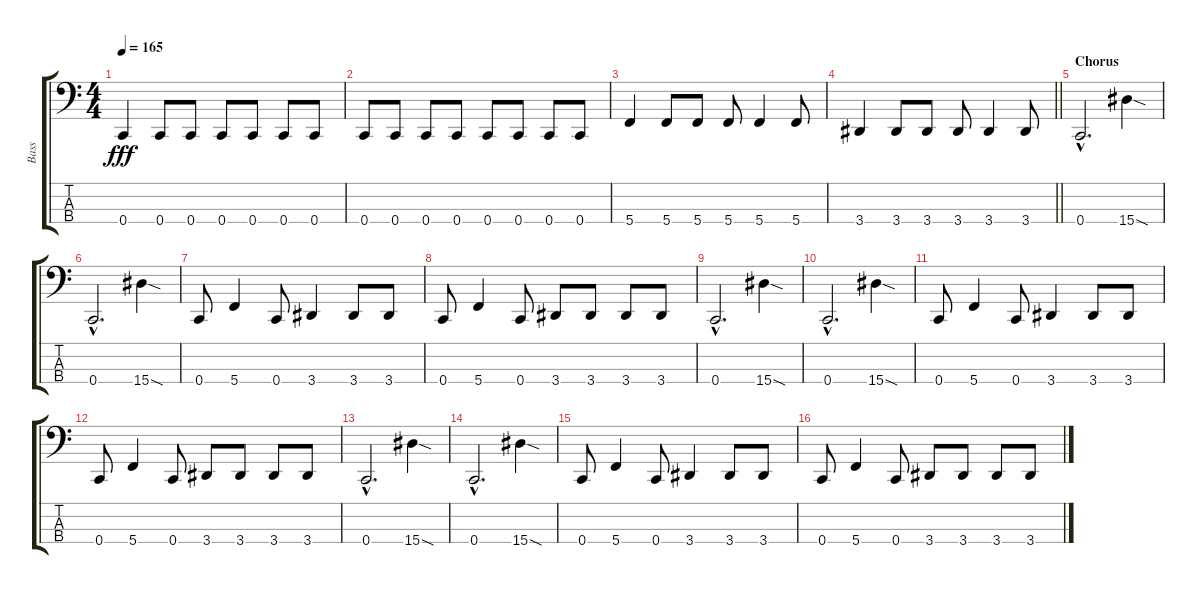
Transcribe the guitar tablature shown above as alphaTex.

\track ("Bass" "Bass") {instrument electricbassfinger}
\staff {score tabs}
\tuning (F2 C2 G1 C1) {hide}
\ts (4 4)
\tempo 165
\clef f4
\ks c
0.4.4{dy fff} 0.4.8 0.4.8 0.4.8 0.4.8 0.4.8 0.4.8 |
0.4.8 0.4.8 0.4.8 0.4.8 0.4.8 0.4.8 0.4.8 0.4.8 |
5.4.4 5.4.8 5.4.8 5.4.8 5.4.4 5.4.8 |
\barLineRight lightlight
3.4.4 3.4.8 3.4.8 3.4.8 3.4.4 3.4.8 |
\section ("" "Chorus")
0.4{hac}.2{d} 15.4{sod}.4 |
0.4{hac}.2{d} 15.4{sod}.4 |
0.4.8 5.4.4 0.4.8 3.4.4 3.4.8 3.4.8 |
0.4.8 5.4.4 0.4.8 3.4.8 3.4.8 3.4.8 3.4.8 |
0.4{hac}.2{d} 15.4{sod}.4 |
0.4{hac}.2{d} 15.4{sod}.4 |
0.4.8 5.4.4 0.4.8 3.4.4 3.4.8 3.4.8 |
0.4.8 5.4.4 0.4.8 3.4.8 3.4.8 3.4.8 3.4.8 |
0.4{hac}.2{d} 15.4{sod}.4 |
0.4{hac}.2{d} 15.4{sod}.4 |
0.4.8 5.4.4 0.4.8 3.4.4 3.4.8 3.4.8 |
0.4.8 5.4.4 0.4.8 3.4.8 3.4.8 3.4.8 3.4.8
